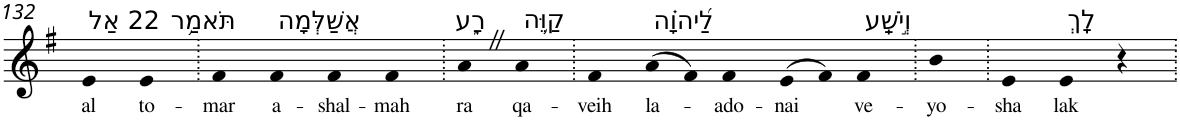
**kern	**text
*part1	*part1
*staff1	*staff1
*I"Piano	*
*I'Pno	*
!!LO:PB:g=z
*clefG2	*
*k[f#]	*
*G:	*
=132	=132
!LO:TX:a:t=22 אַל	!
!	!LO:LY:b
4e	al
!LO:TX:a:t=תֹּאמַ֥ר	!
!	!LO:LY:b
4e	to-
=133.	=133.
!	!LO:LY:b
4f#	-mar
!LO:TX:a:t=אֲשַׁלְּמָה	!
!	!LO:LY:b
4f#	a-
!	!LO:LY:b
4f#	-shal-
!	!LO:LY:b
4f#	-mah
=134.	=134.
!LO:TX:a:t=רָ֑ע	!
!	!LO:LY:b
4aZ	ra
!LO:TX:a:t=קַוֵּ֥ה	!
!	!LO:LY:b
4a	qa-
=135.	=135.
!	!LO:LY:b
4f#	-veih
!LO:TX:a:t=לַ֝יהוָ֗ה	!
!	!LO:LY:b
(>8a	la-
8f#)	.
!	!LO:LY:b
4f#	-ado-
!	!LO:LY:b
(>8e	-nai
8f#)	.
!LO:TX:a:t=וְיֹ֣שַֽׁע	!
!	!LO:LY:b
4f#	ve-
=136.	=136.
!	!LO:LY:b
4b	-yo-
=137.	=137.
!	!LO:LY:b
4e	-sha
!LO:TX:a:t=לָֽךְ	!
!	!LO:LY:b
4e	lak
4r	.
=.	=.
*-	*-
